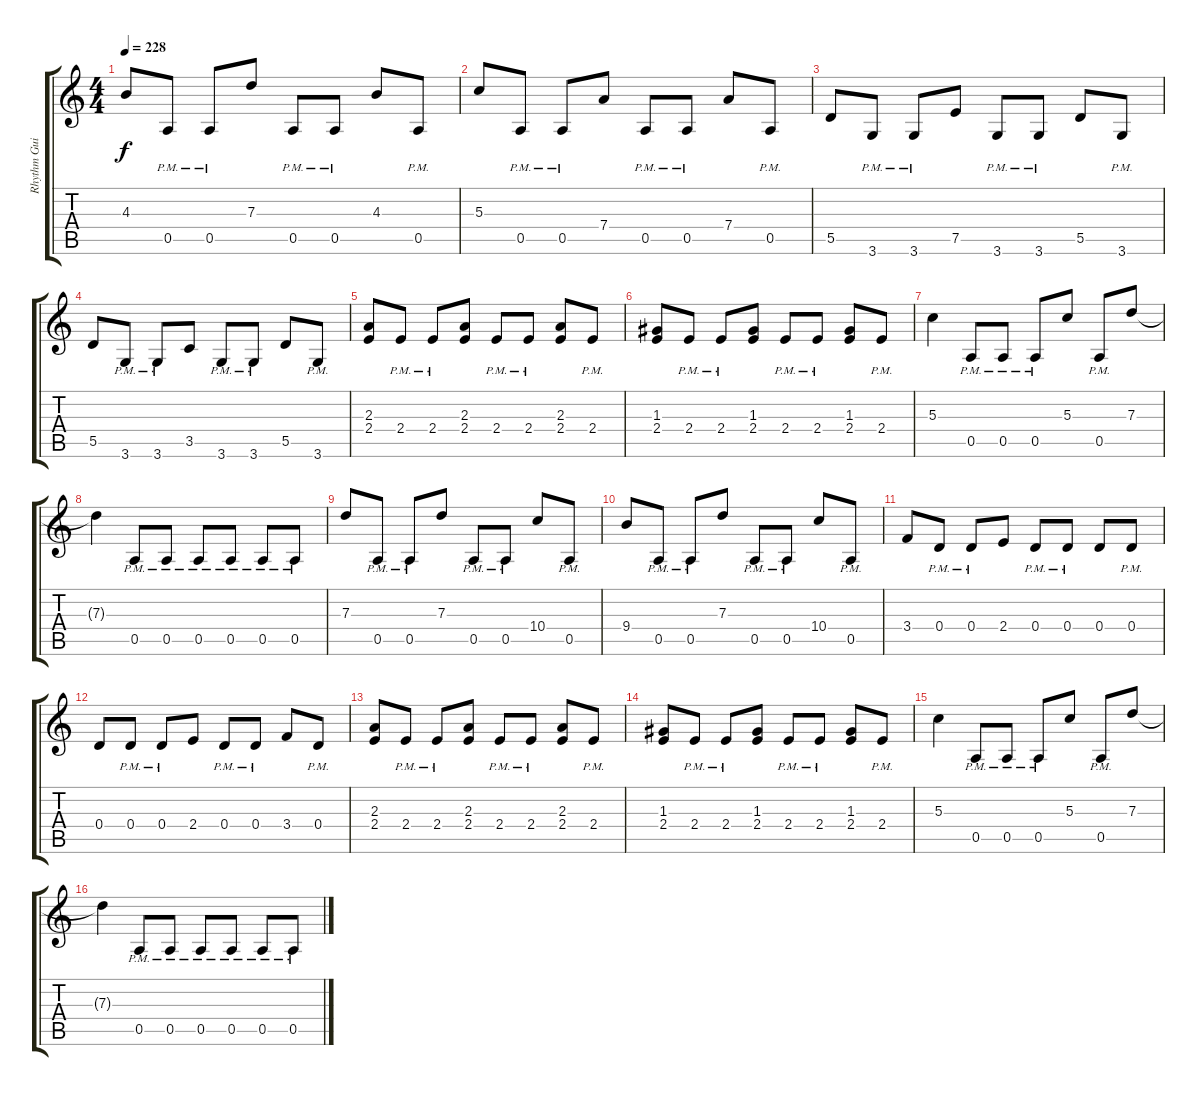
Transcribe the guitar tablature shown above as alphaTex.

\track ("Rhythm Guitar I" "Rhythm Gui") {instrument overdrivenguitar}
\staff {score tabs}
\tuning (E4 B3 G3 D3 A2 E2) {hide}
\ts (4 4)
\tempo 228
\clef g2
\ks c
4.3.8{dy f} 0.5{pm}.8 0.5{pm}.8 7.3.8 0.5{pm}.8 0.5{pm}.8 4.3.8 0.5{pm}.8 |
5.3.8 0.5{pm}.8 0.5{pm}.8 7.4.8 0.5{pm}.8 0.5{pm}.8 7.4.8 0.5{pm}.8 |
5.5.8 3.6{pm}.8 3.6{pm}.8 7.5.8 3.6{pm}.8 3.6{pm}.8 5.5.8 3.6{pm}.8 |
5.5.8 3.6{pm}.8 3.6{pm}.8 3.5.8 3.6{pm}.8 3.6{pm}.8 5.5.8 3.6{pm}.8 |
(2.3 2.4).8 2.4{pm}.8 2.4{pm}.8 (2.3 2.4).8 2.4{pm}.8 2.4{pm}.8 (2.3 2.4).8 2.4{pm}.8 |
(1.3 2.4).8 2.4{pm}.8 2.4{pm}.8 (1.3 2.4).8 2.4{pm}.8 2.4{pm}.8 (1.3 2.4).8 2.4{pm}.8 |
5.3.4 0.5{pm}.8 0.5{pm}.8 0.5{pm}.8 5.3.8 0.5{pm}.8 7.3.8 |
7.3{t}.4 0.5{pm}.8 0.5{pm}.8 0.5{pm}.8 0.5{pm}.8 0.5{pm}.8 0.5{pm}.8 |
7.3.8 0.5{pm}.8 0.5{pm}.8 7.3.8 0.5{pm}.8 0.5{pm}.8 10.4.8 0.5{pm}.8 |
9.4.8 0.5{pm}.8 0.5{pm}.8 7.3.8 0.5{pm}.8 0.5{pm}.8 10.4.8 0.5{pm}.8 |
3.4.8 0.4{pm}.8 0.4{pm}.8 2.4.8 0.4{pm}.8 0.4{pm}.8 0.4.8 0.4{pm}.8 |
0.4.8 0.4{pm}.8 0.4{pm}.8 2.4.8 0.4{pm}.8 0.4{pm}.8 3.4.8 0.4{pm}.8 |
(2.3 2.4).8 2.4{pm}.8 2.4{pm}.8 (2.3 2.4).8 2.4{pm}.8 2.4{pm}.8 (2.3 2.4).8 2.4{pm}.8 |
(1.3 2.4).8 2.4{pm}.8 2.4{pm}.8 (1.3 2.4).8 2.4{pm}.8 2.4{pm}.8 (1.3 2.4).8 2.4{pm}.8 |
5.3.4 0.5{pm}.8 0.5{pm}.8 0.5{pm}.8 5.3.8 0.5{pm}.8 7.3.8 |
7.3{t}.4 0.5{pm}.8 0.5{pm}.8 0.5{pm}.8 0.5{pm}.8 0.5{pm}.8 0.5{pm}.8
